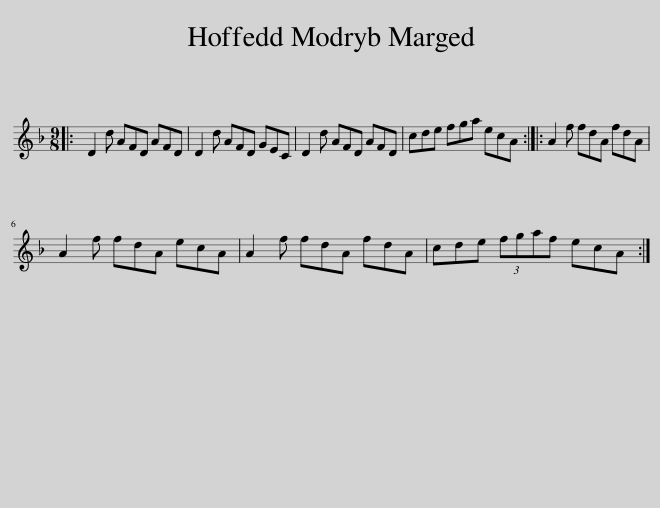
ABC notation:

X:1
L:1/8
M:9/8
I:linebreak $
K:Dmin
V:1 treble
V:1
|: D2 d AFD AFD | D2 d AFD GEC | D2 d AFD AFD | cde fga ecA :: A2 f fdA fdA |$ %5
 A2 f fdA ecA | A2 f fdA fdA | cde (3fgaf ecA :| %8
